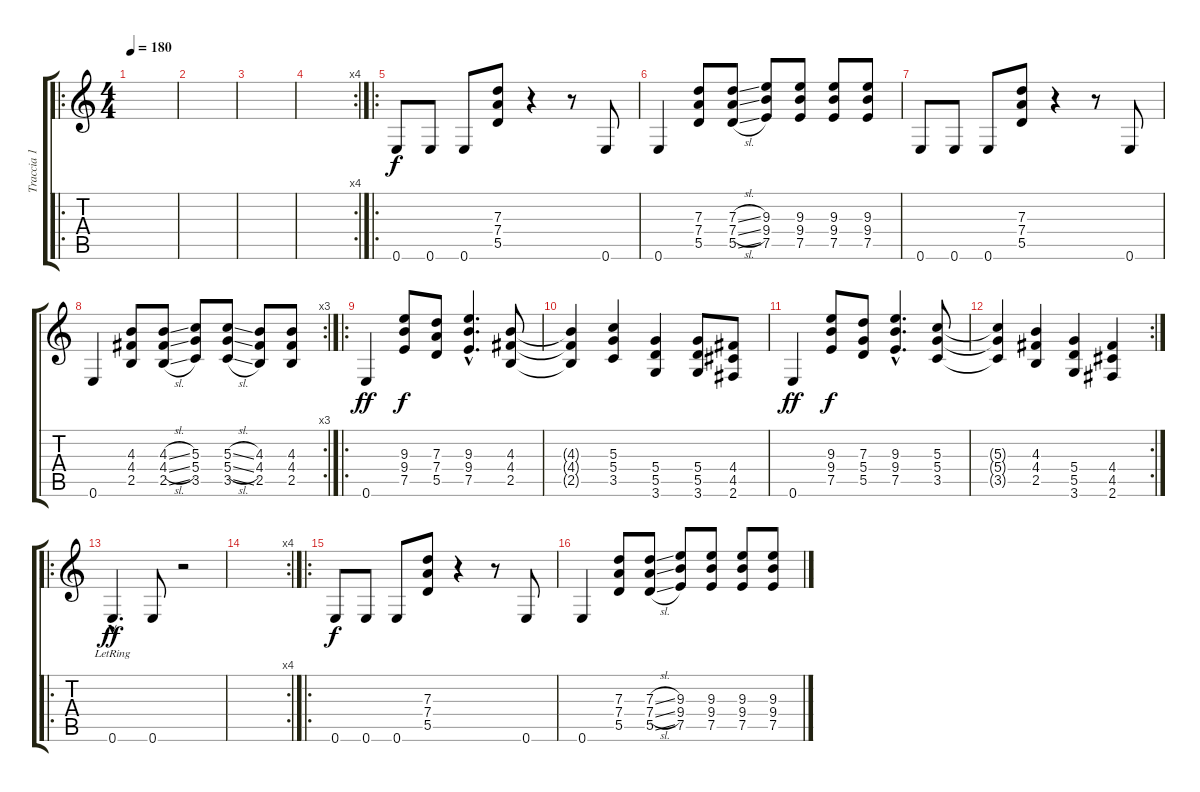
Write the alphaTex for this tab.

\track ("Traccia 1" "Traccia 1") {instrument overdrivenguitar}
\staff {score tabs}
\tuning (E4 B3 G3 D3 A2 E2) {hide}
\ro
\ts (4 4)
\tempo 180
\clef g2
\ks c
|
|
|
\rc 4
|
\ro
0.6.8 0.6.8 0.6.8 (7.3 7.4 5.5).8 r.4 r.8 0.6.8 |
0.6.4 (7.3 7.4 5.5).8 (7.3{sl} 7.4{sl} 5.5{sl}).8 (9.3 9.4 7.5).8 (9.3 9.4 7.5).8 (9.3 9.4 7.5).8 (9.3 9.4 7.5).8 |
0.6.8 0.6.8 0.6.8 (7.3 7.4 5.5).8 r.4 r.8 0.6.8 |
\rc 3
0.6.4 (4.3 4.4 2.5).8 (4.3{sl} 4.4{sl} 2.5{sl}).8 (5.3 5.4 3.5).8 (5.3{sl} 5.4{sl} 3.5{sl}).8 (4.3 4.4 2.5).8 (4.3 4.4 2.5).8 |
\ro
0.6.4{dy ff} (9.3 9.4 7.5).8{dy f} (7.3 7.4 5.5).8 (9.3{hac} 9.4{hac} 7.5{hac}).4{d} (4.3 4.4 2.5).8 |
(4.3{t} 4.4{t} 2.5{t}).4 (5.3 5.4 3.5).4 (5.4 5.5 3.6).4 (5.4 5.5 3.6).8 (4.4 4.5 2.6).8 |
0.6.4{dy ff} (9.3 9.4 7.5).8{dy f} (7.3 5.4 5.5).8 (9.3{hac} 9.4{hac} 7.5{hac}).4{d} (5.3 5.4 3.5).8 |
\rc 2
(5.3{t} 5.4{t} 3.5{t}).4 (4.3 4.4 2.5).4 (5.4 5.5 3.6).4 (4.4 4.5 2.6).4 |
\ro
0.6{hac lr}.4{d dy ff} 0.6.8 r.2 |
\rc 4
|
\ro
0.6.8{dy f} 0.6.8 0.6.8 (7.3 7.4 5.5).8 r.4 r.8 0.6.8 |
0.6.4 (7.3 7.4 5.5).8 (7.3{sl} 7.4{sl} 5.5{sl}).8 (9.3 9.4 7.5).8 (9.3 9.4 7.5).8 (9.3 9.4 7.5).8 (9.3 9.4 7.5).8
